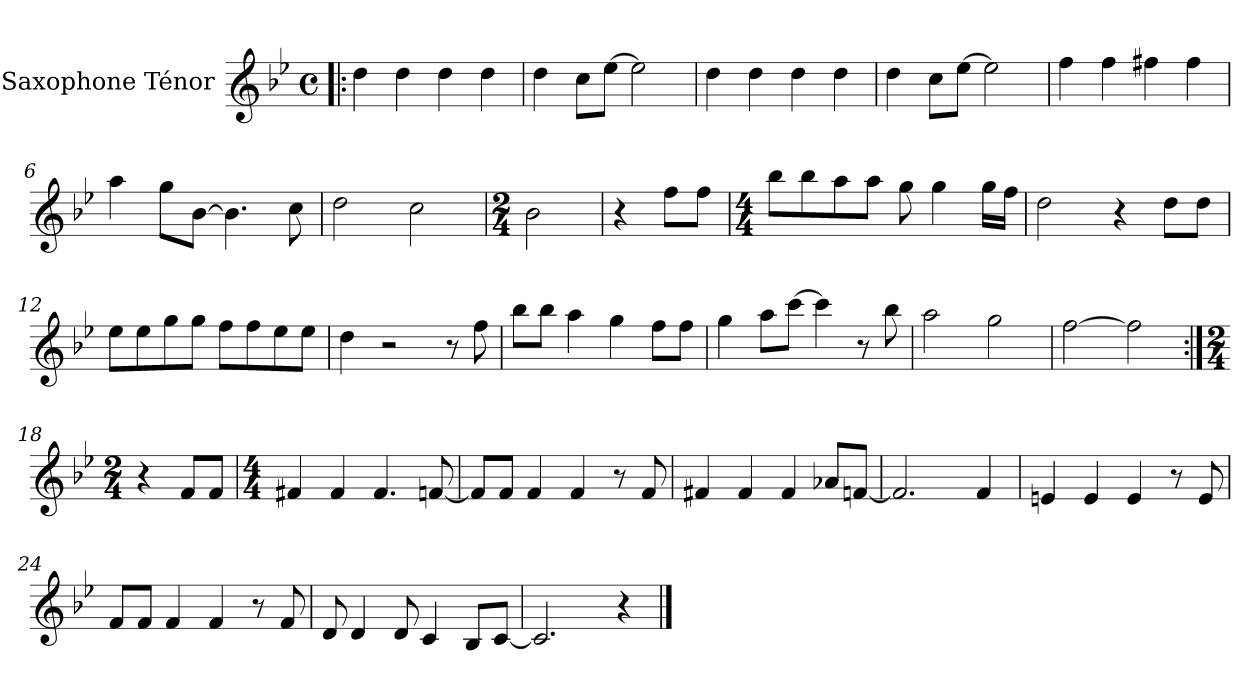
**kern
*part1
*staff1
*I"Saxophone Ténor
*I'Sax. T.
*clefG2
*ITrd8c14
*k[b-e-]
*M4/4
*met(c)
*MM110
=1!|:
4d\
4d\
4d\
4d\
=2
4d\
8c\L
[8e-\J
2e-\]
=3
4d\
4d\
4d\
4d\
!!LO:LB:g=z
=4
4d\
8c\L
[8e-\J
2e-\]
=5
4f\
4f\
4f#X\
4f#\
=6
4a\
8g\L
[8B-\J
4.B-\]
8c\
!!LO:LB:g=z
=7
2d\
2c\
=8
*M2/4
2B-\
=9
4r
8f\L
8f\J
!!LO:LB:g=z
=10
*M4/4
8b-\L
8b-\
8a\
8a\J
8g\
4g\
16g\LL
16f\JJ
=11
2d\
4r
8d\L
8d\J
=12
8e-\L
8e-\
8g\
8g\J
8f\L
8f\
8e-\
8e-\J
!!LO:LB:g=z
=13
4d\
2r
8r
8f\
=14
8b-\L
8b-\J
4a\
4g\
8f\L
8f\J
=15
4g\
8a\L
[8cc\J
4cc\]
8r
8b-\
!!LO:LB:g=z
=16
2a\
2g\
=17
[2f\
2f\]
=18:|!
*M2/4
4r
8F/L
8F/J
!!LO:LB:g=z
=19
*M4/4
4F#X/
4F#/
4.F#/
[8Fn/
=20
8F/L]
8F/J
4F/
4F/
8r
8F/
=21
4F#X/
4F#/
4F#/
8A-X/L
[8Fn/J
!!LO:LB:g=z
=22
2.F/]
4F/
=23
4En/
4E/
4E/
8r
8E/
=24
8F/L
8F/J
4F/
4F/
8r
8F/
!!LO:LB:g=z
=25
8D/
4D/
8D/
4C/
8BB-/L
[8C/J
=26
2.C/]
4r
==
*-
